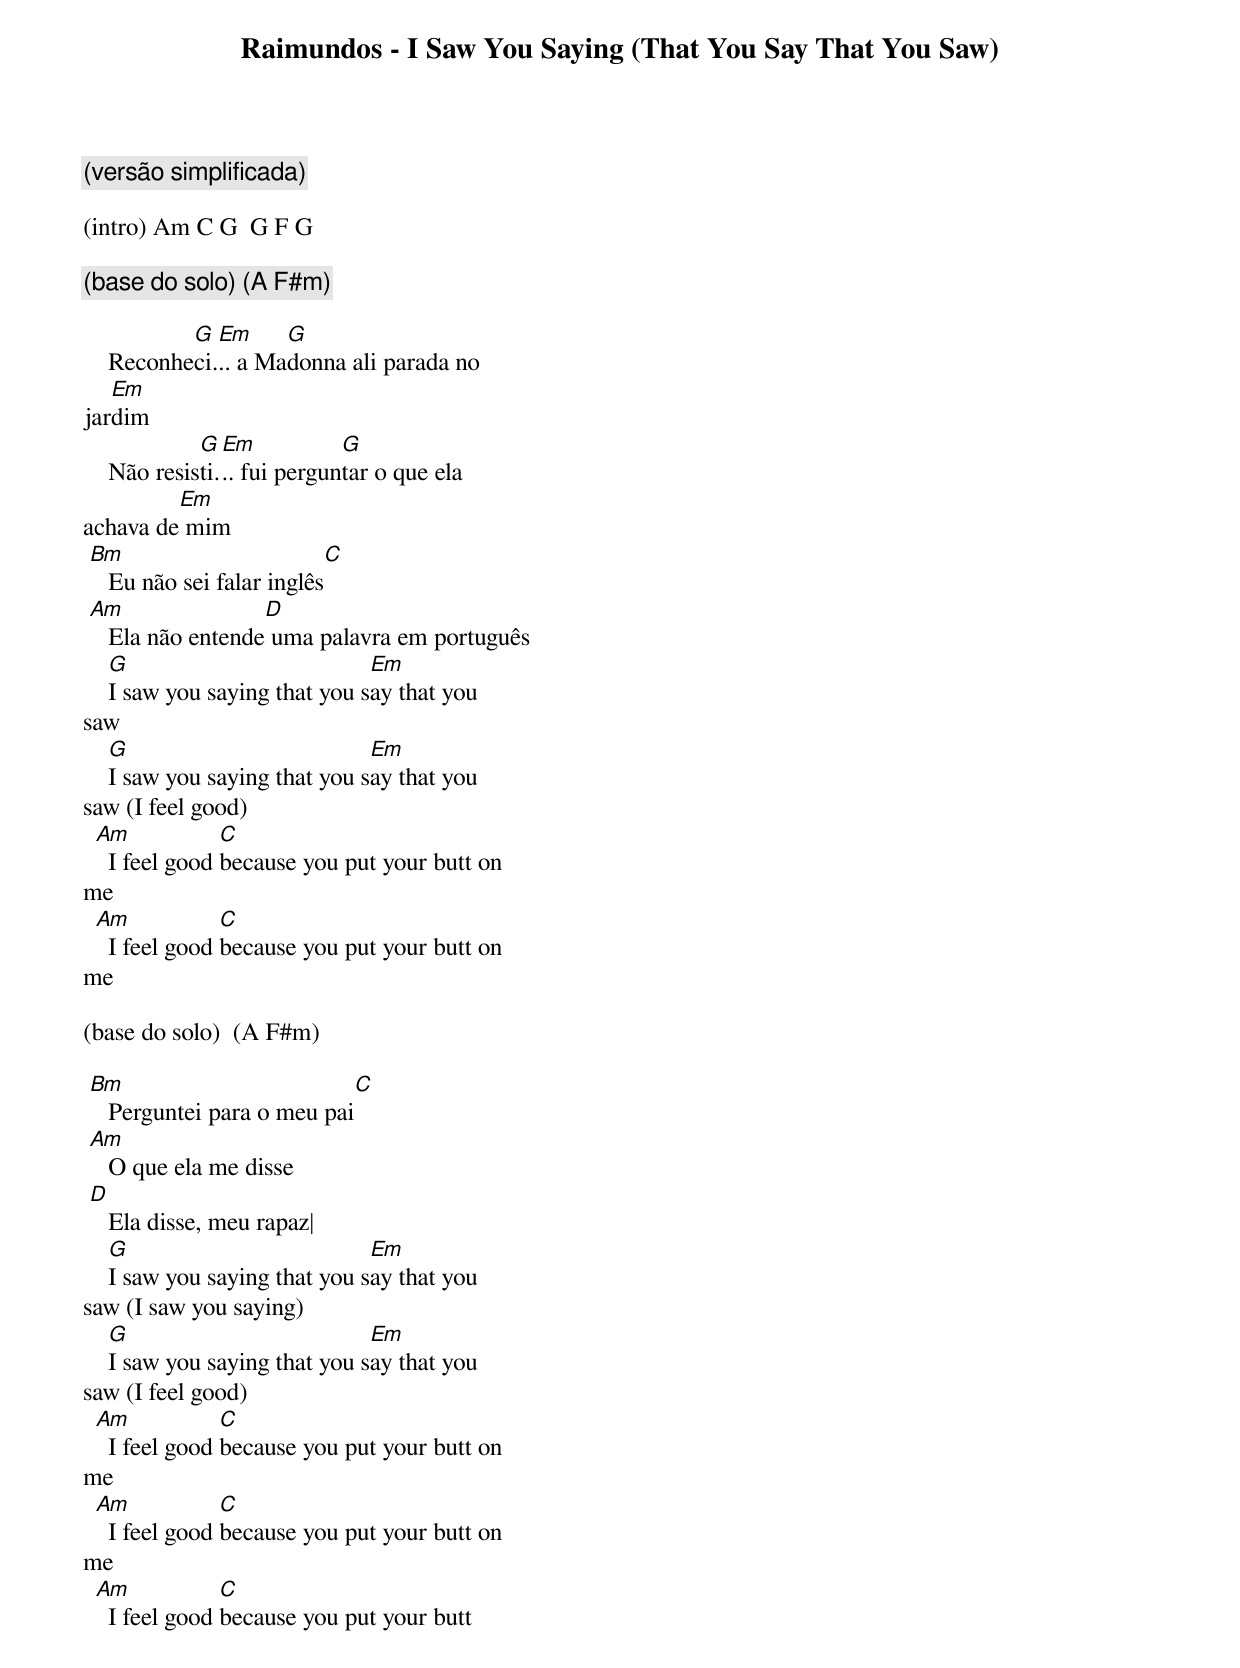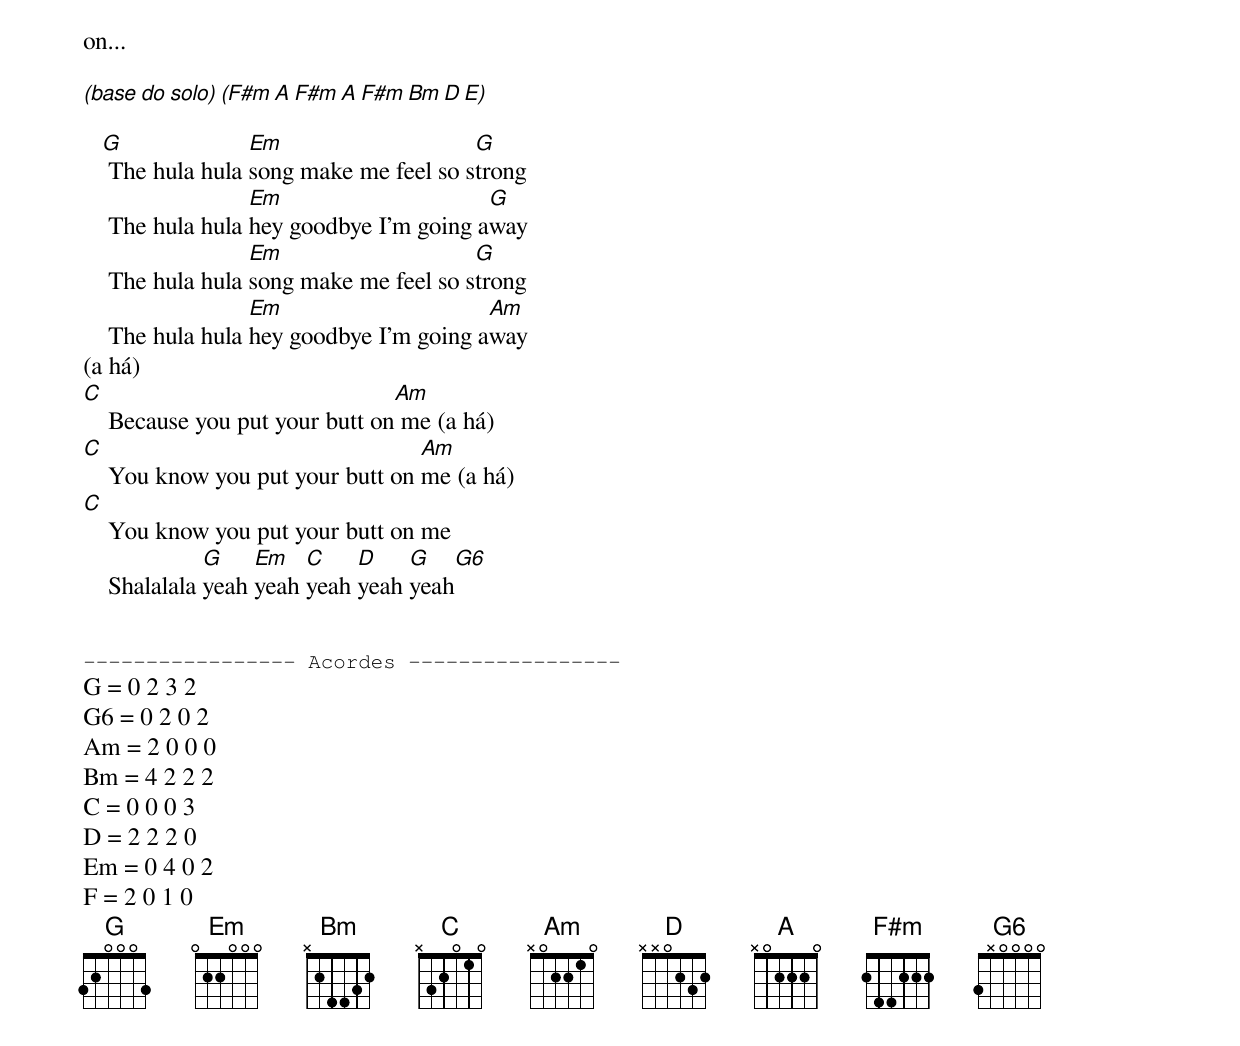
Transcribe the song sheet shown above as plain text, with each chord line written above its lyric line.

Raimundos - I Saw You Saying (That You Say That You Saw)

(versão simplificada)

(intro) Am C G  G F G

(base do solo) (A F#m)

           G  Em     G
    Reconheci... a Madonna ali parada no
   Em
jardim
             G  Em           G
    Não resisti... fui perguntar o que ela
         Em
achava de mim
 Bm                         C
    Eu não sei falar inglês
 Am                D
    Ela não entende uma palavra em português
    G                          Em
    I saw you saying that you say that you
saw
    G                          Em
    I saw you saying that you say that you
saw (I feel good)
  Am            C
    I feel good because you put your butt on
me
  Am            C
    I feel good because you put your butt on
me

(base do solo)  (A F#m)

 Bm                         C
    Perguntei para o meu pai
 Am
    O que ela me disse
 D
    Ela disse, meu rapaz|
    G                          Em
    I saw you saying that you say that you
saw (I saw you saying)
    G                          Em
    I saw you saying that you say that you
saw (I feel good)
  Am            C
    I feel good because you put your butt on
me
  Am            C
    I feel good because you put your butt on
me
  Am            C
    I feel good because you put your butt
on...

(base do solo) (F#m A F#m A F#m  Bm D E)

   G              Em                    G
    The hula hula song make me feel so strong
                  Em                     G
    The hula hula hey goodbye I'm going away
                  Em                    G
    The hula hula song make me feel so strong
                  Em                     Am
    The hula hula hey goodbye I'm going away
(a há)
C                               Am
    Because you put your butt on me (a há)
C                                 Am
    You know you put your butt on me (a há)
C
    You know you put your butt on me
              G    Em   C    D    G     G6
    Shalalala yeah yeah yeah yeah yeah


----------------- Acordes -----------------
G = 0 2 3 2
G6 = 0 2 0 2
Am = 2 0 0 0
Bm = 4 2 2 2
C = 0 0 0 3
D = 2 2 2 0
Em = 0 4 0 2
F = 2 0 1 0
